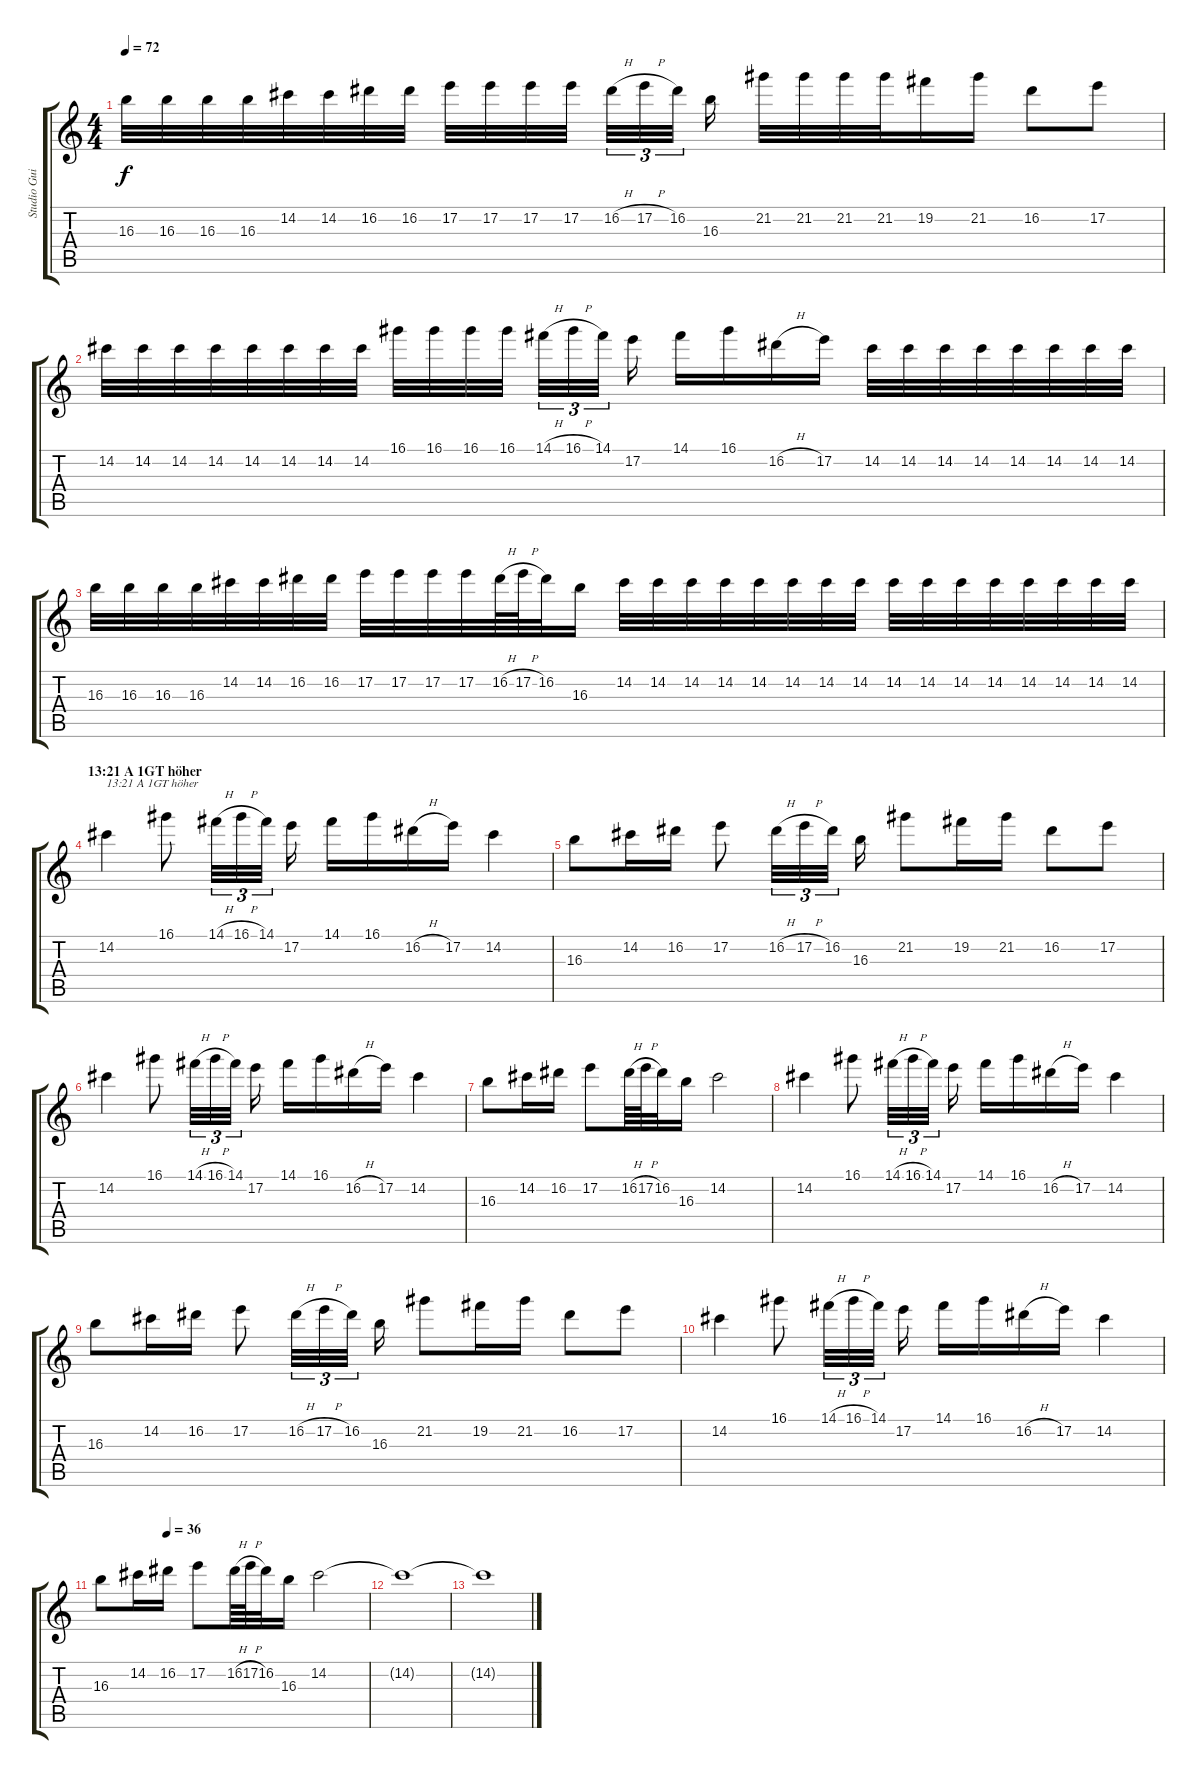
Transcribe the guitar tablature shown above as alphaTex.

\track ("Studio Guitar" "Studio Gui") {instrument overdrivenguitar}
\staff {score tabs}
\tuning (E4 B3 G3 D3 A2 E2) {hide}
\ts (4 4)
\tempo 72
\clef g2
\ks c
16.3.32{dy f} 16.3.32 16.3.32 16.3.32 14.2.32 14.2.32 16.2.32 16.2.32 17.2.32 17.2.32 17.2.32 17.2.32 16.2{h}.32{tu (3 2)} 17.2{h}.32{tu (3 2)} 16.2.32{tu (3 2)} 16.3.16 21.2.32 21.2.32 21.2.32 21.2.32 19.2.16 21.2.16 16.2.8 17.2.8 |
14.2.32 14.2.32 14.2.32 14.2.32 14.2.32 14.2.32 14.2.32 14.2.32 16.1.32 16.1.32 16.1.32 16.1.32 14.1{h}.32{tu (3 2)} 16.1{h}.32{tu (3 2)} 14.1.32{tu (3 2)} 17.2.16 14.1.16 16.1.16 16.2{h}.16 17.2.16 14.2.32 14.2.32 14.2.32 14.2.32 14.2.32 14.2.32 14.2.32 14.2.32 |
16.3.32 16.3.32 16.3.32 16.3.32 14.2.32 14.2.32 16.2.32 16.2.32 17.2.32 17.2.32 17.2.32 17.2.32 16.2{h}.64 17.2{h}.64 16.2.32 16.3.16 14.2.32 14.2.32 14.2.32 14.2.32 14.2.32 14.2.32 14.2.32 14.2.32 14.2.32 14.2.32 14.2.32 14.2.32 14.2.32 14.2.32 14.2.32 14.2.32 |
\section ("" "13:21 A 1GT höher")
14.2.4{txt "13:21 A 1GT höher"} 16.1.8 14.1{h}.32{tu (3 2)} 16.1{h}.32{tu (3 2)} 14.1.32{tu (3 2)} 17.2.16 14.1.16 16.1.16 16.2{h}.16 17.2.16 14.2.4 |
16.3.8 14.2.16 16.2.16 17.2.8 16.2{h}.32{tu (3 2)} 17.2{h}.32{tu (3 2)} 16.2.32{tu (3 2)} 16.3.16 21.2.8 19.2.16 21.2.16 16.2.8 17.2.8 |
14.2.4 16.1.8 14.1{h}.32{tu (3 2)} 16.1{h}.32{tu (3 2)} 14.1.32{tu (3 2)} 17.2.16 14.1.16 16.1.16 16.2{h}.16 17.2.16 14.2.4 |
16.3.8 14.2.16 16.2.16 17.2.8 16.2{h}.64 17.2{h}.64 16.2.32 16.3.16 14.2.2 |
14.2.4 16.1.8 14.1{h}.32{tu (3 2)} 16.1{h}.32{tu (3 2)} 14.1.32{tu (3 2)} 17.2.16 14.1.16 16.1.16 16.2{h}.16 17.2.16 14.2.4 |
16.3.8 14.2.16 16.2.16 17.2.8 16.2{h}.32{tu (3 2)} 17.2{h}.32{tu (3 2)} 16.2.32{tu (3 2)} 16.3.16 21.2.8 19.2.16 21.2.16 16.2.8 17.2.8 |
14.2.4 16.1.8 14.1{h}.32{tu (3 2)} 16.1{h}.32{tu (3 2)} 14.1.32{tu (3 2)} 17.2.16 14.1.16 16.1.16 16.2{h}.16 17.2.16 14.2.4 |
\tempo (36 0.25)
16.3.8 14.2.16 16.2.16 17.2.8 16.2{h}.64 17.2{h}.64 16.2.32 16.3.16 14.2.2 |
14.2{t}.1 |
14.2{t}.1
